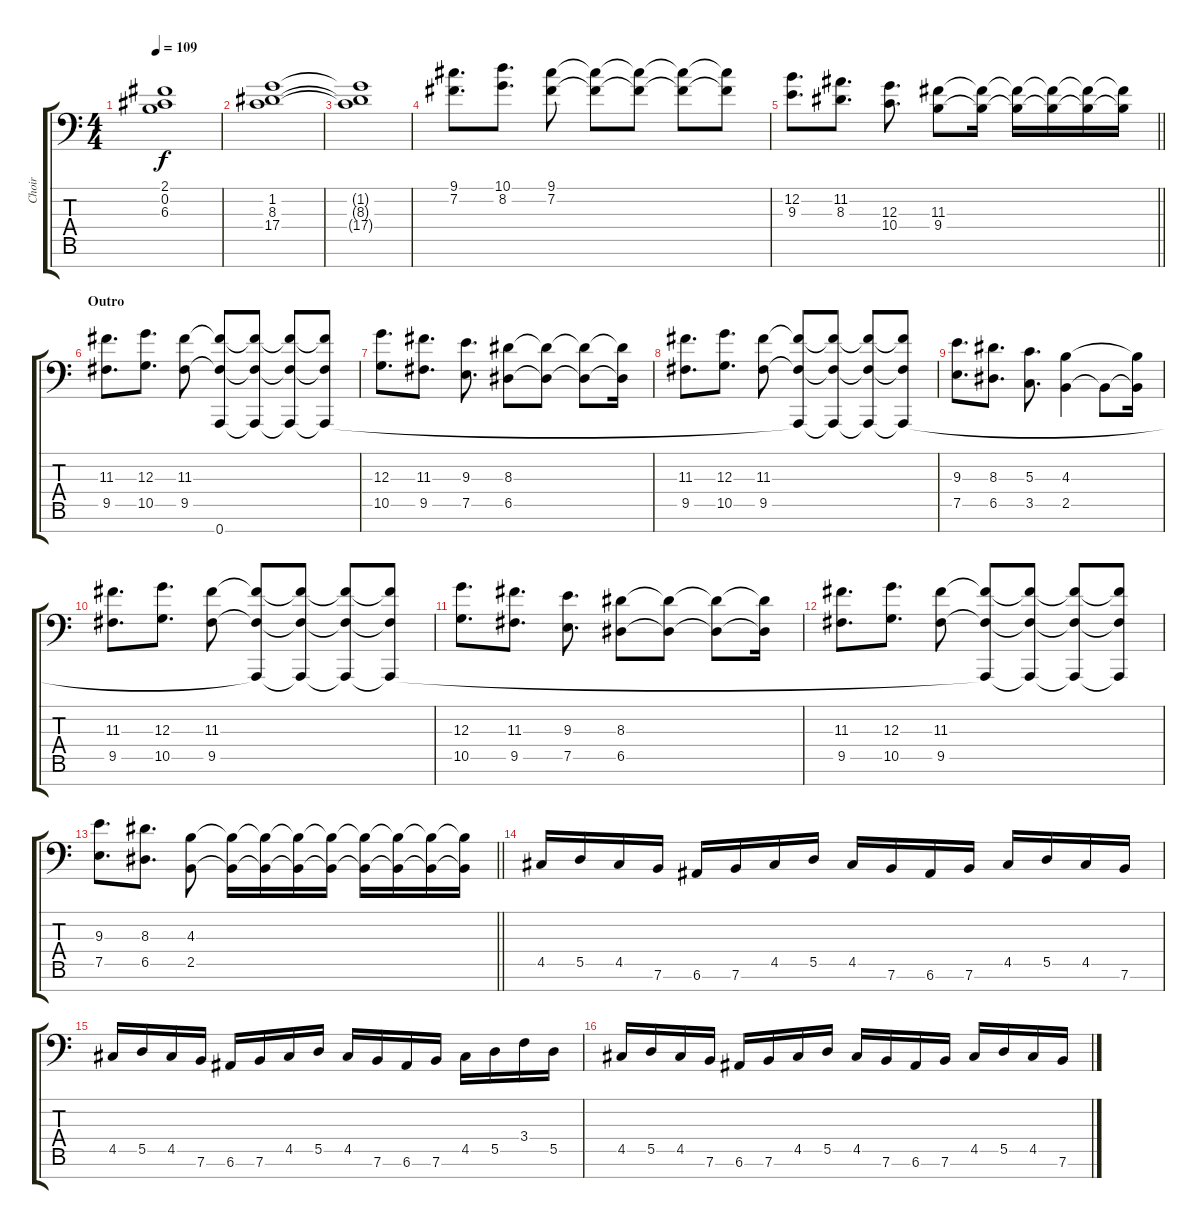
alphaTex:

\track ("Choir" "Choir") {instrument choiraahs}
\staff {score tabs}
\tuning (E4 B3 G3 D3 A2 E2 A1) {hide}
\ts (4 4)
\tempo 109
\clef f4
\ks c
(2.1{t} 0.2{t} 6.3{t}).1{dy f} |
(1.2 8.3 17.4).1 |
(1.2{t} 8.3{t} 17.4{t}).1 |
(9.1 7.2).8{d} (10.1 8.2).8{d} (9.1 7.2).8 (9.1{t} 7.2{t}).8 (9.1{t} 7.2{t}).8 (9.1{t} 7.2{t}).8 (9.1{t} 7.2{t}).8 |
\barLineRight lightlight
(12.2 9.3).8{d} (11.2 8.3).8{d} (12.3 10.4).8{d} (11.3 9.4).8 (11.3{t} 9.4{t}).16 (11.3{t} 9.4{t}).16 (11.3{t} 9.4{t}).16 (11.3{t} 9.4{t}).16 (11.3{t} 9.4{t}).16 |
\section ("" "Outro")
(11.3 9.5).8{d} (12.3 10.5).8{d} (11.3 9.5).8 (11.3{t} 9.5{t} 0.7).8 (11.3{t} 9.5{t} 0.7{t}).8 (11.3{t} 9.5{t} 0.7{t}).8 (11.3{t} 9.5{t} 0.7{t}).8 |
(12.3 10.5).8{d} (11.3 9.5).8{d} (9.3 7.5).8{d} (8.3 6.5).8 (8.3{t} 6.5{t}).8 (8.3{t} 6.5{t}).8 (8.3{t} 6.5{t}).16 |
(11.3 9.5).8{d} (12.3 10.5).8{d} (11.3 9.5).8 (11.3{t} 9.5{t} 0.7{t}).8 (11.3{t} 9.5{t} 0.7{t}).8 (11.3{t} 9.5{t} 0.7{t}).8 (11.3{t} 9.5{t} 0.7{t}).8 |
(9.3 7.5).8{d} (8.3 6.5).8{d} (5.3 3.5).8{d} (4.3 2.5).4 2.5{t}.8 (4.3{t} 2.5{t}).16 |
(11.3 9.5).8{d} (12.3 10.5).8{d} (11.3 9.5).8 (11.3{t} 9.5{t} 0.7{t}).8 (11.3{t} 9.5{t} 0.7{t}).8 (11.3{t} 9.5{t} 0.7{t}).8 (11.3{t} 9.5{t} 0.7{t}).8 |
(12.3 10.5).8{d} (11.3 9.5).8{d} (9.3 7.5).8{d} (8.3 6.5).8 (8.3{t} 6.5{t}).8 (8.3{t} 6.5{t}).8 (8.3{t} 6.5{t}).16 |
(11.3 9.5).8{d} (12.3 10.5).8{d} (11.3 9.5).8 (11.3{t} 9.5{t} 0.7{t}).8 (11.3{t} 9.5{t} 0.7{t}).8 (11.3{t} 9.5{t} 0.7{t}).8 (11.3{t} 9.5{t} 0.7{t}).8 |
\barLineRight lightlight
(9.3 7.5).8{d} (8.3 6.5).8{d} (4.3 2.5).8 (4.3{t} 2.5{t}).16 (4.3{t} 2.5{t}).16 (4.3{t} 2.5{t}).16 (4.3{t} 2.5{t}).16 (4.3{t} 2.5{t}).16 (4.3{t} 2.5{t}).16 (4.3{t} 2.5{t}).16 (4.3{t} 2.5{t}).16 |
4.5.16 5.5.16 4.5.16 7.6.16 6.6.16 7.6.16 4.5.16 5.5.16 4.5.16 7.6.16 6.6.16 7.6.16 4.5.16 5.5.16 4.5.16 7.6.16 |
4.5.16 5.5.16 4.5.16 7.6.16 6.6.16 7.6.16 4.5.16 5.5.16 4.5.16 7.6.16 6.6.16 7.6.16 4.5.16 5.5.16 3.4.16 5.5.16 |
4.5.16 5.5.16 4.5.16 7.6.16 6.6.16 7.6.16 4.5.16 5.5.16 4.5.16 7.6.16 6.6.16 7.6.16 4.5.16 5.5.16 4.5.16 7.6.16
